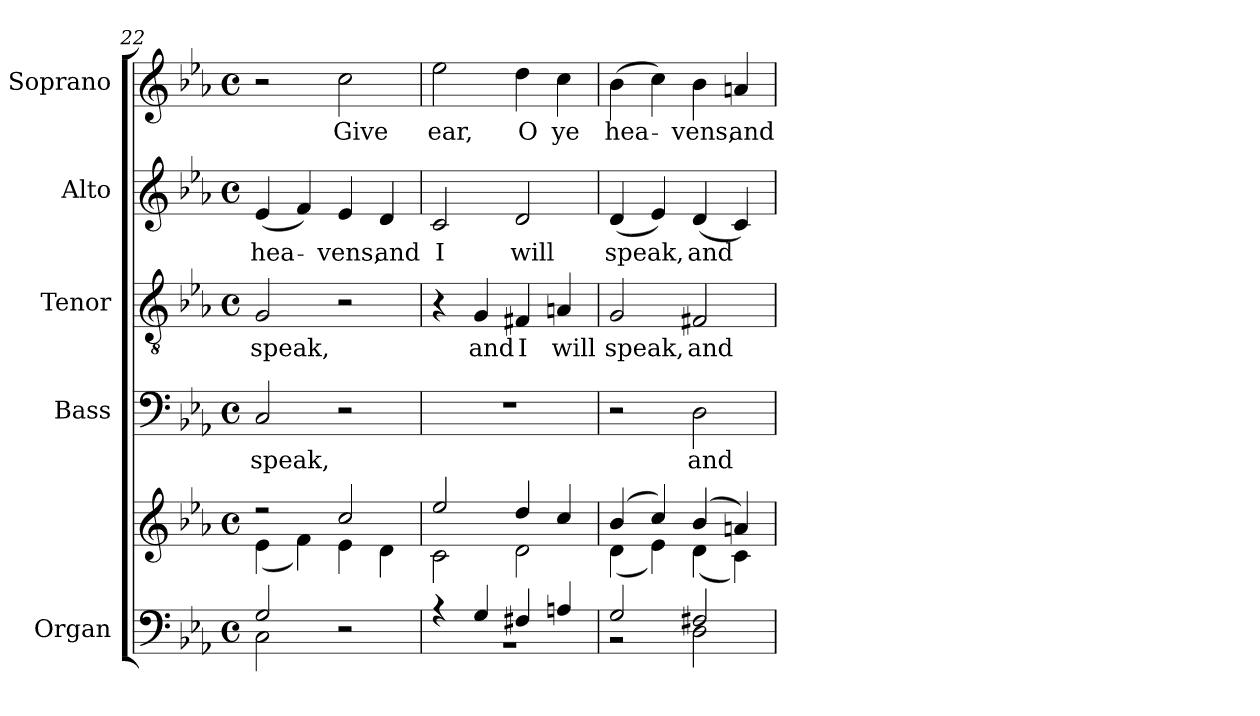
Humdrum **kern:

**kern	**kern	**kern	**text	**kern	**text	**kern	**text	**kern	**text
*part5	*part5	*part4	*part4	*part3	*part3	*part2	*part2	*part1	*part1
*staff6	*staff5	*staff4	*staff4	*staff3	*staff3	*staff2	*staff2	*staff1	*staff1
*I"Organ	*	*I"Bass	*	*I"Tenor	*	*I"Alto	*	*I"Soprano	*
*I'Org.	*	*I'B.	*	*I'T.	*	*I'A.	*	*I'S.	*
*clefF4	*clefG2	*clefF4	*	*clefGv2	*	*clefG2	*	*clefG2	*
*	*	*	*	*ITrd7c12	*	*	*	*	*
*k[b-e-a-]	*k[b-e-a-]	*k[b-e-a-]	*	*k[b-e-a-]	*	*k[b-e-a-]	*	*k[b-e-a-]	*
*E-:	*E-:	*E-:	*	*E-:	*	*E-:	*	*E-:	*
*M4/4	*M4/4	*M4/4	*	*M4/4	*	*M4/4	*	*M4/4	*
*met(c)	*met(c)	*met(c)	*	*met(c)	*	*met(c)	*	*met(c)	*
=22	=22	=22	=22	=22	=22	=22	=22	=22	=22
*^	*^	*	*	*	*	*	*	*	*
!	!	!	!	!	!LO:LY:b:color=#000000	!	!	!	!	!	!
!	!	!	!	!	!	!	!LO:LY:b:color=#000000	!	!	!	!
!	!	!	!	!	!	!	!	!	!LO:LY:b:color=#000000	!	!
2Gi/	2Ci\	2r	(4e-i\	2Ci/	speak,	2GGi/	speak,	(4e-i/	hea-	2r	.
.	.	.	4fi\)	.	.	.	.	4fi/)	.	.	.
!	!	!	!	!	!	!	!	!	!LO:LY:b:color=#000000	!	!
!	!	!	!	!	!	!	!	!	!	!	!LO:LY:b:color=#000000
2r	2ryy	2cci/	4e-i\	2r	.	2r	.	4e-i/	-vens,	2cci\	Give
!	!	!	!	!	!	!	!	!	!LO:LY:b:color=#000000	!	!
.	.	.	4di\	.	.	.	.	4di/	and	.	.
=23	=23	=23	=23	=23	=23	=23	=23	=23	=23	=23	=23
!	!	!	!	!	!	!	!	!	!LO:LY:b:color=#000000	!	!
!	!	!	!	!	!	!	!	!	!	!	!LO:LY:b:color=#000000
4r	1r	2ee-i/	2ci\	1r	.	4r	.	2ci/	I	2ee-i\	ear,
!	!	!	!	!	!	!	!LO:LY:b:color=#000000	!	!	!	!
4Gi/	.	.	.	.	.	4GGi/	and	.	.	.	.
!	!	!	!	!	!	!	!LO:LY:b:color=#000000	!	!	!	!
!	!	!	!	!	!	!	!	!	!LO:LY:b:color=#000000	!	!
!	!	!	!	!	!	!	!	!	!	!	!LO:LY:b:color=#000000
4F#Xi/	.	4ddi/	2di\	.	.	4FF#Xi/	I	2di/	will	4ddi\	O
!	!	!	!	!	!	!	!LO:LY:b:color=#000000	!	!	!	!
!	!	!	!	!	!	!	!	!	!	!	!LO:LY:b:color=#000000
4Ani/	.	4cci/	.	.	.	4AAni/	will	.	.	4cci\	ye
=24	=24	=24	=24	=24	=24	=24	=24	=24	=24	=24	=24
!	!	!	!	!	!	!	!LO:LY:b:color=#000000	!	!	!	!
!	!	!	!	!	!	!	!	!	!LO:LY:b:color=#000000	!	!
!	!	!	!	!	!	!	!	!	!	!	!LO:LY:b:color=#000000
2Gi/	2r	(4b-i/	(4di\	2r	.	2GGi/	speak,	(4di/	speak,	(4b-i\	hea-
.	.	4cci/)	4e-i\)	.	.	.	.	4e-i/)	.	4cci\)	.
!	!	!	!	!	!LO:LY:b:color=#000000	!	!	!	!	!	!
!	!	!	!	!	!	!	!LO:LY:b:color=#000000	!	!	!	!
!	!	!	!	!	!	!	!	!	!LO:LY:b:color=#000000	!	!
!	!	!	!	!	!	!	!	!	!	!	!LO:LY:b:color=#000000
2F#Xi/	2Di\	(4b-i/	(4di\	2Di\	and	2FF#Xi/	and	(4di/	and	4b-i\	-vens,
!	!	!	!	!	!	!	!	!	!	!	!LO:LY:b:color=#000000
.	.	4ani/)	4ci\)	.	.	.	.	4ci/)	.	4ani/	and
*v	*v	*	*	*	*	*	*	*	*	*	*
*	*v	*v	*	*	*	*	*	*	*	*
=	=	=	=	=	=	=	=	=	=
*-	*-	*-	*-	*-	*-	*-	*-	*-	*-
